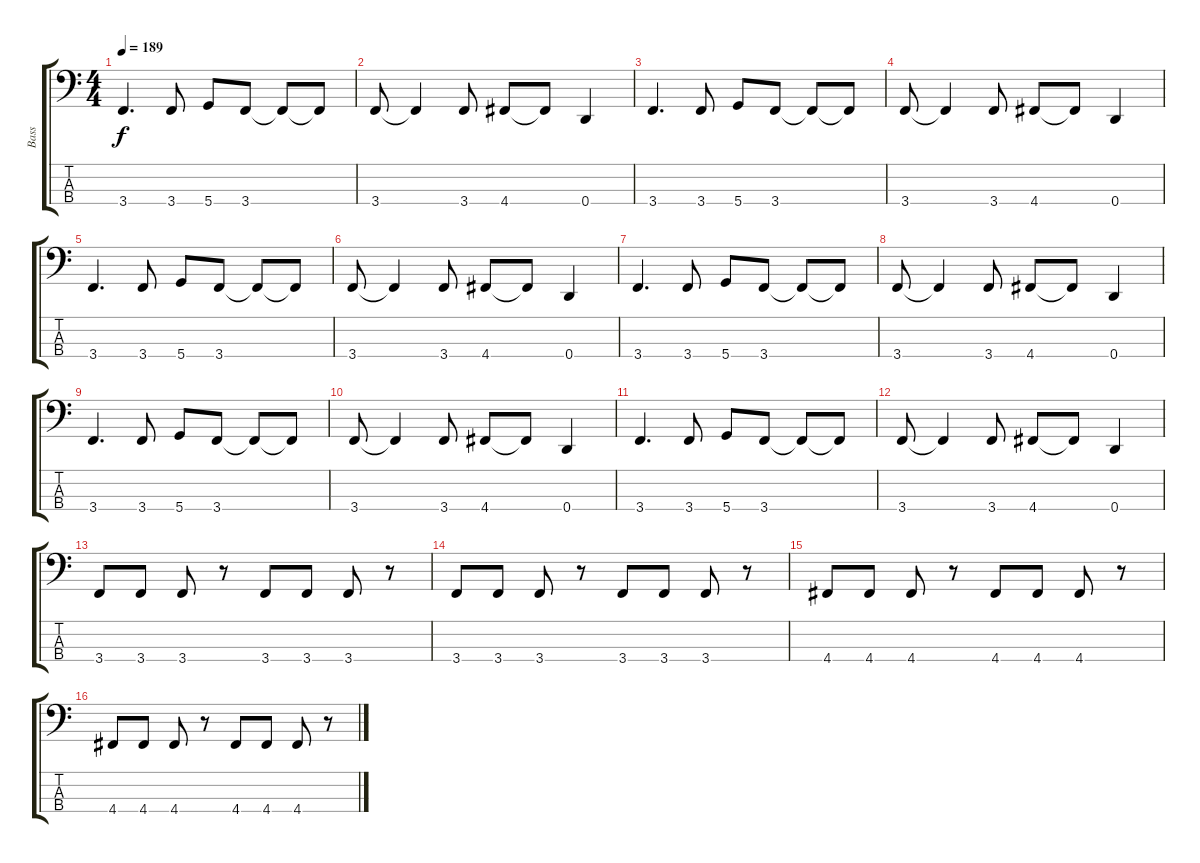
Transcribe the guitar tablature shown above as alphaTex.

\track ("Bass" "Bass") {instrument slapbass1}
\staff {score tabs}
\tuning (G2 D2 A1 D1) {hide}
\ts (4 4)
\tempo 189
\clef f4
\ks c
3.4.4{d dy f} 3.4.8 5.4.8 3.4.8 3.4{t}.8 3.4{t}.8 |
3.4.8 3.4{t}.4 3.4.8 4.4.8 4.4{t}.8 0.4.4 |
3.4.4{d} 3.4.8 5.4.8 3.4.8 3.4{t}.8 3.4{t}.8 |
3.4.8 3.4{t}.4 3.4.8 4.4.8 4.4{t}.8 0.4.4 |
3.4.4{d} 3.4.8 5.4.8 3.4.8 3.4{t}.8 3.4{t}.8 |
3.4.8 3.4{t}.4 3.4.8 4.4.8 4.4{t}.8 0.4.4 |
3.4.4{d} 3.4.8 5.4.8 3.4.8 3.4{t}.8 3.4{t}.8 |
3.4.8 3.4{t}.4 3.4.8 4.4.8 4.4{t}.8 0.4.4 |
3.4.4{d} 3.4.8 5.4.8 3.4.8 3.4{t}.8 3.4{t}.8 |
3.4.8 3.4{t}.4 3.4.8 4.4.8 4.4{t}.8 0.4.4 |
3.4.4{d} 3.4.8 5.4.8 3.4.8 3.4{t}.8 3.4{t}.8 |
3.4.8 3.4{t}.4 3.4.8 4.4.8 4.4{t}.8 0.4.4 |
3.4.8 3.4.8 3.4.8 r.8 3.4.8 3.4.8 3.4.8 r.8 |
3.4.8 3.4.8 3.4.8 r.8 3.4.8 3.4.8 3.4.8 r.8 |
4.4.8 4.4.8 4.4.8 r.8 4.4.8 4.4.8 4.4.8 r.8 |
4.4.8 4.4.8 4.4.8 r.8 4.4.8 4.4.8 4.4.8 r.8
